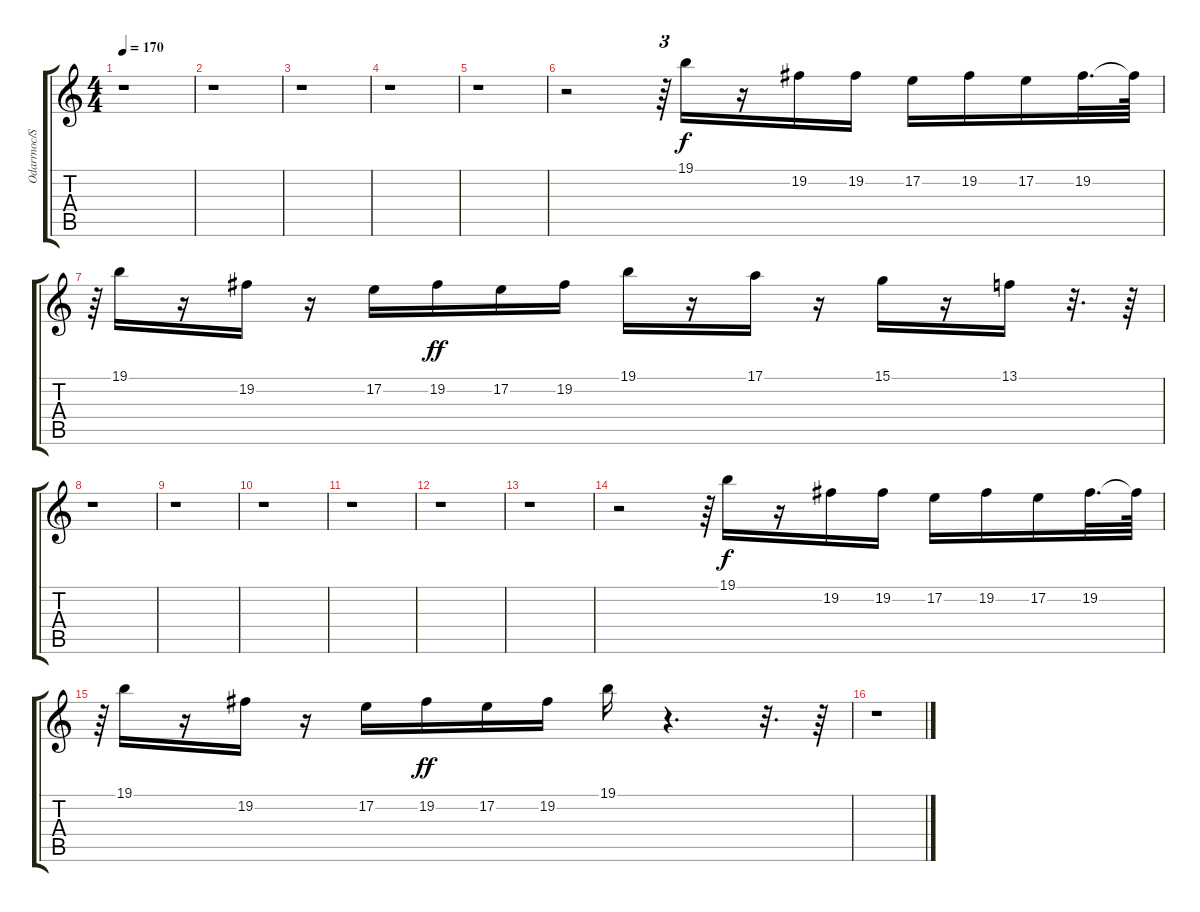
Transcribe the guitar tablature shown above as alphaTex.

\track ("Odarrnoc/Skelletor" "Odarrnoc/S") {instrument harpsichord}
\staff {score tabs}
\tuning (E4 B3 G3 D3 A2 E2) {hide}
\ts (4 4)
\tempo 170
\clef g2
\ks c
r.1{dy f} |
r.1 |
r.1 |
r.1 |
r.1 |
r.2 r.64{tu (3 2)} 19.1.16 r.16 19.2.16 19.2.16 17.2.16 19.2.16 17.2.16 19.2.32{d} 19.2{t}.64 |
r.64{tu (3 2)} 19.1.16 r.16 19.2.16 r.16 17.2.16 19.2.16{dy ff} 17.2.16 19.2.16 19.1.16 r.16 17.1.16 r.16 15.1.16 r.16 13.1.16 r.32{d} r.64 |
r.1 |
r.1 |
r.1 |
r.1 |
r.1 |
r.1 |
r.2 r.64{tu (3 2)} 19.1.16{dy f} r.16 19.2.16 19.2.16 17.2.16 19.2.16 17.2.16 19.2.32{d} 19.2{t}.64 |
r.64{tu (3 2)} 19.1.16 r.16 19.2.16 r.16 17.2.16 19.2.16{dy ff} 17.2.16 19.2.16 19.1.16 r.4{d} r.32{d} r.64 |
r.1
